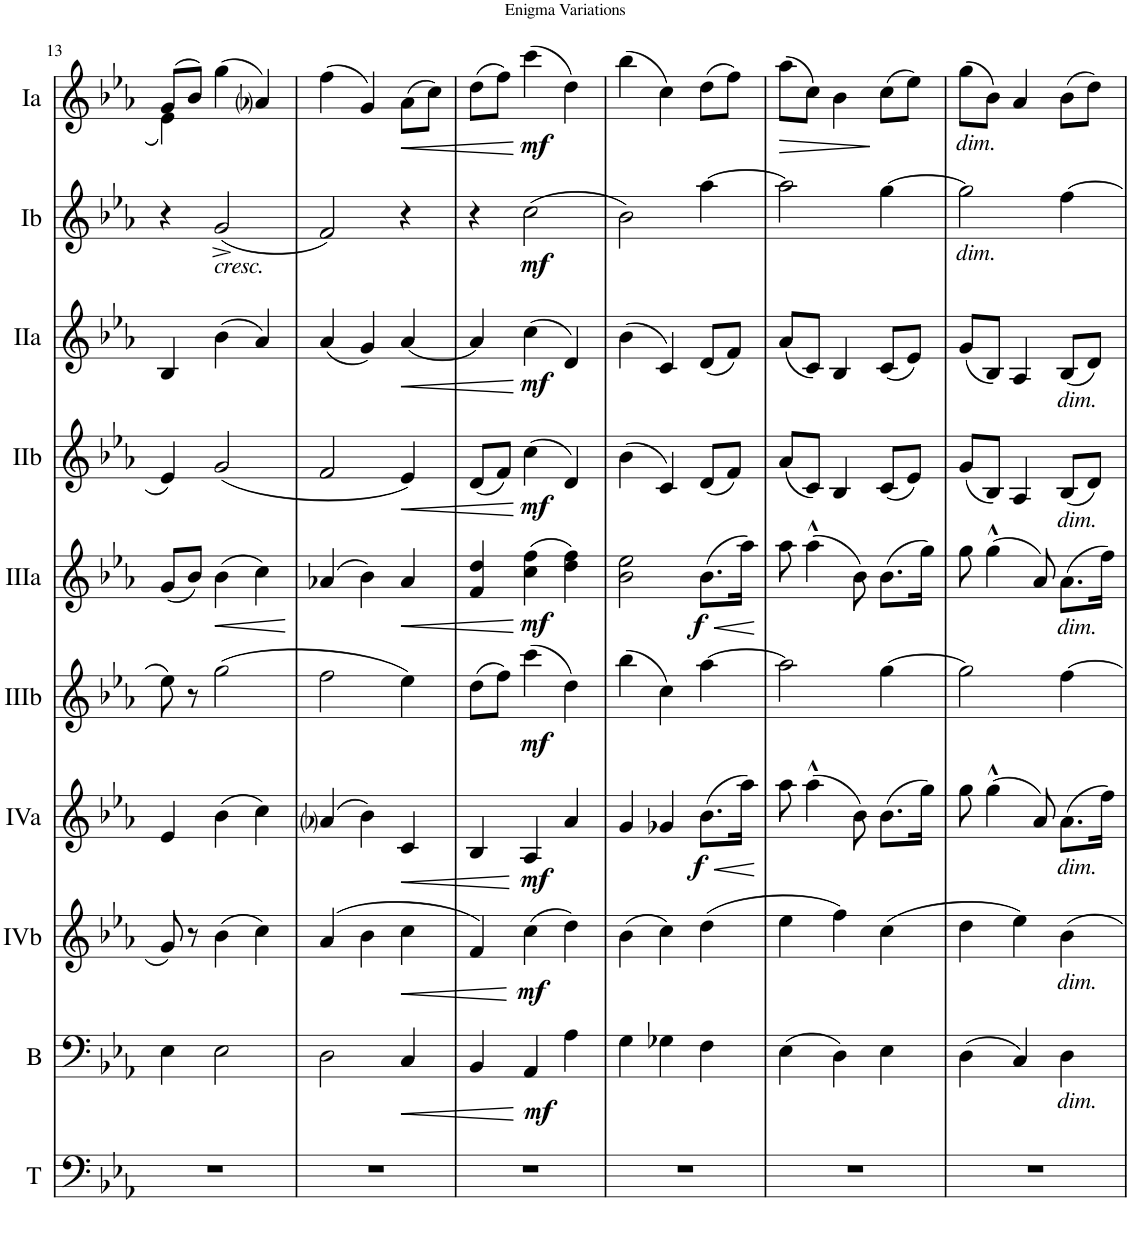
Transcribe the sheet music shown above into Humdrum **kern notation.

**kern	**kern	**dynam	**kern	**dynam	**kern	**dynam	**kern	**dynam	**kern	**dynam	**kern	**dynam	**kern	**dynam	**kern	**dynam	**kern	**dynam
*part10	*part9	*part9	*part8	*part8	*part7	*part7	*part6	*part6	*part5	*part5	*part4	*part4	*part3	*part3	*part2	*part2	*part1	*part1
*staff10	*staff9	*staff9	*staff8	*staff8	*staff7	*staff7	*staff6	*staff6	*staff5	*staff5	*staff4	*staff4	*staff3	*staff3	*staff2	*staff2	*staff1	*staff1
*I"Timpani Bes-Es-F	*I"Bass	*	*I"Acc. 4b	*	*I"Acc. 4a	*	*I"Acc. 3b	*	*I"Acc. 3a	*	*I"Acc. 2b	*	*I"Acc. 2a	*	*I"Acc. 1b	*	*I"Acc. 1a	*
*I'T	*I'B	*	*	*	*	*	*	*	*	*	*	*	*	*	*	*	*	*
!!LO:PB:g=z
*clefF4	*clefF4	*	*clefG2	*	*clefG2	*	*clefG2	*	*clefG2	*	*clefG2	*	*clefG2	*	*clefG2	*	*clefG2	*
*	*Trd7c12	*	*Trd7c12	*	*Trd7c12	*	*Trd7c12	*	*Trd7c12	*	*	*	*	*	*	*	*	*
*k[b-e-a-]	*k[b-e-a-]	*	*k[b-e-a-]	*	*k[b-e-a-]	*	*k[b-e-a-]	*	*k[b-e-a-]	*	*k[b-e-a-]	*	*k[b-e-a-]	*	*k[b-e-a-]	*	*k[b-e-a-]	*
*M3/4	*M3/4	*	*M3/4	*	*M3/4	*	*M3/4	*	*M3/4	*	*M3/4	*	*M3/4	*	*M3/4	*	*M3/4	*
=13	=13	=13	=13	=13	=13	=13	=13	=13	=13	=13	=13	=13	=13	=13	=13	=13	=13	=13
*	*	*	*	*	*	*	*	*	*	*	*	*	*	*	*	*	*^	*
2.r	4E-\	.	8g/	.	4e-/	.	8ee-\	.	(8g/L	.	4e-/	.	4B-/	.	4r	.	(8g/L	4e-\	.
.	.	.	8r	.	.	.	8r	.	8b-/J)	.	.	.	.	.	.	.	8b-/J)	.	.
!	!	!	!	!	!	!	!	!	!	!	!	!	!	!	!LO:TX:b:i:t=cresc.	!	!	!	!
!	!	!	!	!	!	!	!	!	!	!LO:HP:b	!	!	!	!	!	!	!	!	!
.	2E-\	.	(4b-\	.	(4b-\	.	(2gg\	.	(4b-\	<	(2g/	.	(4b-\	.	(2g^/	.	(4gg\	2ryy	.
.	.	.	4cc\)	.	4cc\)	.	.	.	4cc\)	.	.	.	4a-/)	.	.	.	4a-i/)	.	.
*	*	*	*	*	*	*	*	*	*	*	*	*	*	*	*	*	*v	*v	*
.	.	.	.	.	.	.	.	.	.	[	.	.	.	.	.	.	.	.
=14	=14	=14	=14	=14	=14	=14	=14	=14	=14	=14	=14	=14	=14	=14	=14	=14	=14	=14
2.r	2D\	.	(4a-/	.	(4a-i/	.	2ff\	.	(4a-X/	.	2f/	.	(4a-/	.	2f/)	.	(4ff\	.
.	.	.	4b-\	.	4b-\)	.	.	.	4b-\)	.	.	.	4g/)	.	.	.	4g/)	.
!	!	!LO:HP:b	!	!LO:HP:b	!	!LO:HP:b	!	!	!	!LO:HP:b	!	!LO:HP:b	!	!LO:HP:b	!	!	!	!LO:HP:b
.	4C/	<	4cc\	<	4c/	<	4ee-\)	.	4a-/	<	4e-/)	<	[4a-/	<	4r	.	(8a-\L	<
.	.	.	.	.	.	.	.	.	.	.	.	.	.	.	.	.	8cc\J)	.
=15	=15	=15	=15	=15	=15	=15	=15	=15	=15	=15	=15	=15	=15	=15	=15	=15	=15	=15
2.r	4BB-/	.	4f/)	.	4B-/	.	(8dd\L	.	4f/ 4dd/	.	(8d/L	.	4a-/]	.	4r	.	(8dd\L	.
.	.	.	.	.	.	.	8ff\J)	.	.	.	8f/J)	.	.	.	.	.	8ff\J)	.
!	!	!LO:DY:n=1:b	!	!LO:DY:n=1:b	!	!LO:DY:n=1:b	!	!LO:DY:b	!	!LO:DY:n=1:b	!	!LO:DY:n=1:b	!	!LO:DY:n=1:b	!	!LO:DY:b	!	!LO:DY:n=1:b
.	4AA-/	[ mf	(4cc\	[ mf	4A-/	[ mf	(4ccc\	mf	(4cc\ 4ff\	[ mf	(4cc\	[ mf	(4cc\	[ mf	(2cc\	mf	(4ccc\	[ mf
.	4A-\	.	4dd\)	.	4a-/	.	4dd\)	.	4dd\ 4ff\)	.	4d/)	.	4d/)	.	.	.	4dd\)	.
=16	=16	=16	=16	=16	=16	=16	=16	=16	=16	=16	=16	=16	=16	=16	=16	=16	=16	=16
2.r	4G\	.	(4b-\	.	4g/	.	(4bb-\	.	2b-\ 2ee-\	.	(4b-\	.	(4b-\	.	2b-\)	.	(4bb-\	.
.	4G-X\	.	4cc\)	.	4g-X/	.	4cc\)	.	.	.	4c/)	.	4c/)	.	.	.	4cc\)	.
!	!	!	!	!	!	!LO:HP:b	!	!	!	!LO:HP:b	!	!	!	!	!	!	!	!
!	!	!	!	!	!	!LO:DY:n=1:b	!	!	!	!LO:DY:n=1:b	!	!	!	!	!	!	!	!
.	4F\	.	(4dd\	.	(8.b-\L	< f	[4aa-\	.	(8.b-\L	< f	(8d/L	.	(8d/L	.	[4aa-\	.	(8dd\L	.
.	.	.	.	.	.	.	.	.	.	.	8f/J)	.	8f/J)	.	.	.	8ff\J)	.
.	.	.	.	.	16aa-\Jk)	.	.	.	16aa-\Jk)	.	.	.	.	.	.	.	.	.
.	.	.	.	.	.	[	.	.	.	[	.	.	.	.	.	.	.	.
=17	=17	=17	=17	=17	=17	=17	=17	=17	=17	=17	=17	=17	=17	=17	=17	=17	=17	=17
!	!	!	!	!	!	!	!	!	!	!	!	!	!	!	!	!	!	!LO:HP:b
2.r	(4E-\	.	4ee-\	.	8aa-\	.	2aa-\]	.	8aa-\	.	(8a-/L	.	(8a-/L	.	2aa-\]	.	(8aa-\L	>
.	.	.	.	.	(4aa-^^\	.	.	.	(4aa-^^\	.	8c/J)	.	8c/J)	.	.	.	8cc\J)	.
.	4D\)	.	4ff\)	.	.	.	.	.	.	.	4B-/	.	4B-/	.	.	.	4b-\	.
.	.	.	.	.	8b-\)	.	.	.	8b-\)	.	.	.	.	.	.	.	.	.
.	4E-\	.	(4cc\	.	(8.b-\L	.	[4gg\	.	(8.b-\L	.	(8c/L	.	(8c/L	.	[4gg\	.	(8cc\L	]
.	.	.	.	.	.	.	.	.	.	.	8e-/J)	.	8e-/J)	.	.	.	8ee-\J)	.
.	.	.	.	.	16gg\Jk)	.	.	.	16gg\Jk)	.	.	.	.	.	.	.	.	.
=18	=18	=18	=18	=18	=18	=18	=18	=18	=18	=18	=18	=18	=18	=18	=18	=18	=18	=18
!	!	!	!	!	!	!	!	!	!	!	!	!	!	!	!	!	!LO:TX:b:i:t=dim.	!
!	!	!	!	!	!	!	!	!	!	!	!	!	!	!	!LO:TX:b:i:t=dim.	!	!	!
2.r	(4D\	.	4dd\	.	8gg\	.	2gg\]	.	8gg\	.	(8g/L	.	(8g/L	.	2gg\]	.	(8gg\L	.
.	.	.	.	.	(4gg^^\	.	.	.	(4gg^^\	.	8B-/J)	.	8B-/J)	.	.	.	8b-\J)	.
.	4C/)	.	4ee-\)	.	.	.	.	.	.	.	4A-/	.	4A-/	.	.	.	4a-/	.
.	.	.	.	.	8a-/)	.	.	.	8a-/)	.	.	.	.	.	.	.	.	.
!	!	!	!	!	!	!	!	!	!	!	!	!	!LO:TX:b:i:t=dim.	!	!	!	!	!
!	!	!	!	!	!	!	!	!	!	!	!LO:TX:b:i:t=dim.	!	!	!	!	!	!	!
!	!	!	!	!	!	!	!	!	!LO:TX:b:i:t=dim.	!	!	!	!	!	!	!	!	!
!	!	!	!	!	!LO:TX:b:i:t=dim.	!	!	!	!	!	!	!	!	!	!	!	!	!
!	!	!	!LO:TX:b:i:t=dim.	!	!	!	!	!	!	!	!	!	!	!	!	!	!	!
!	!LO:TX:b:i:t=dim.	!	!	!	!	!	!	!	!	!	!	!	!	!	!	!	!	!
.	4D\	.	4b-\	.	(8.a-\L	.	[4ff\	.	(8.a-\L	.	(8B-/L	.	(8B-/L	.	[4ff\	.	(8b-\L	.
.	.	.	.	.	.	.	.	.	.	.	8d/J)	.	8d/J)	.	.	.	8dd\J)	.
.	.	.	.	.	16ff\Jk)	.	.	.	16ff\Jk)	.	.	.	.	.	.	.	.	.
=	=	=	=	=	=	=	=	=	=	=	=	=	=	=	=	=	=	=
*-	*-	*-	*-	*-	*-	*-	*-	*-	*-	*-	*-	*-	*-	*-	*-	*-	*-	*-
